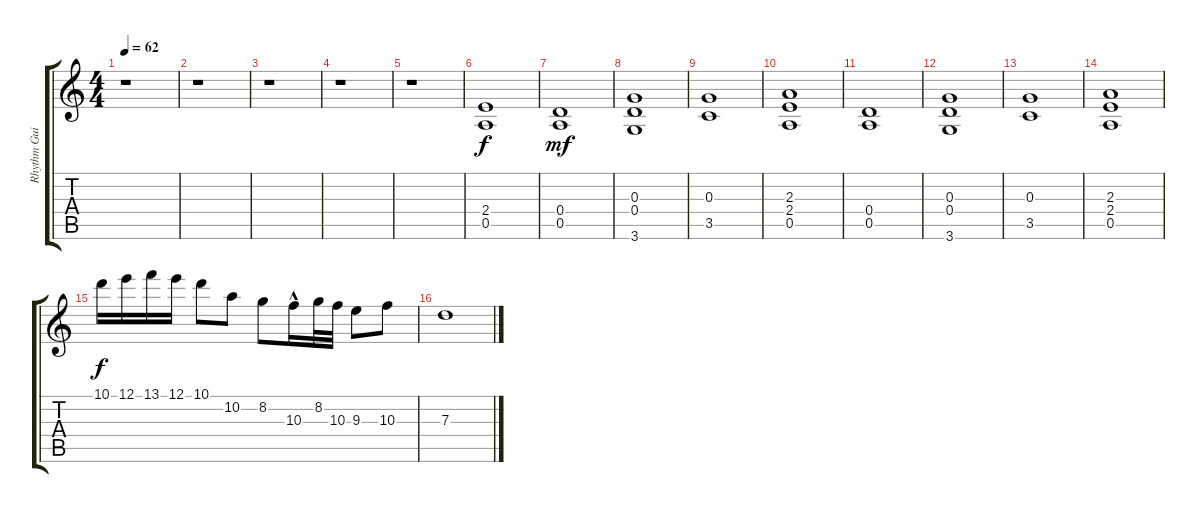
\track ("Rhythm Guitar" "Rhythm Gui") {instrument distortionguitar}
\staff {score tabs}
\tuning (E4 B3 G3 D3 A2 E2) {hide}
\ts (4 4)
\tempo 62
\clef g2
\ks c
r.1{dy f} |
r.1 |
r.1 |
r.1 |
r.1 |
(2.4 0.5).1 |
(0.4 0.5).1{dy mf} |
(0.3 0.4 3.6).1 |
(0.3 3.5).1 |
(2.3 2.4 0.5).1 |
(0.4 0.5).1 |
(0.3 0.4 3.6).1 |
(0.3 3.5).1 |
(2.3 2.4 0.5).1 |
10.1.16{dy f} 12.1.16 13.1.16 12.1.16 10.1.8 10.2.8 8.2.8 10.3{hac}.16 8.2.32 10.3.32 9.3.8 10.3.8 |
7.3.1
